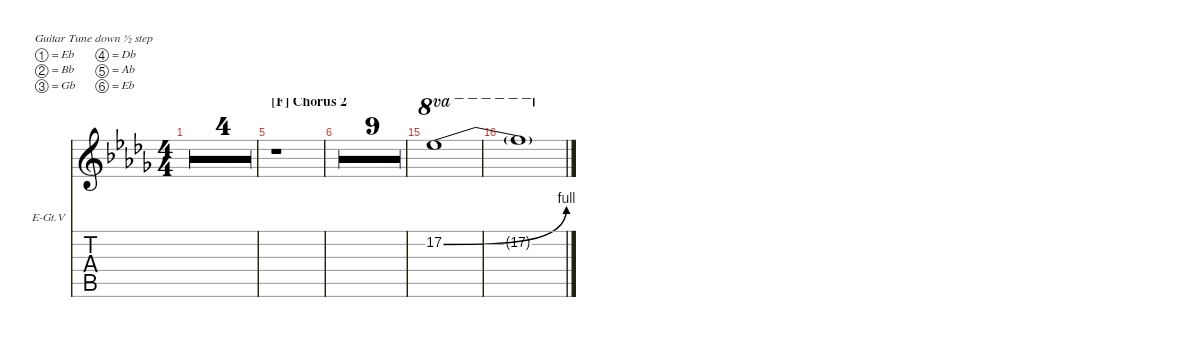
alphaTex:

\hideDynamics
\bracketExtendMode nobrackets
\firstSystemTrackNameOrientation horizontal
\otherSystemsTrackNameOrientation horizontal
\track ("E.Guitar V (Lead)" "E-Gt.V") {multiBarRest instrument overdrivenguitar}
\staff {score tabs}
\tuning (Eb4 Bb3 Gb3 Db3 Ab2 Eb2)
\ts (4 4)
\tempo 116
\clef g2
\ks db
r.1{dy mp} |
r.1 |
r.1 |
r.1 |
\section ("F" "Chorus 2")
r.1 |
r.1 |
r.1 |
r.1 |
r.1 |
r.1 |
r.1 |
r.1 |
r.1 |
r.1 |
17.2{be (bend 0 0 15 4)}.1{ot 8va dy mf} |
17.2{t}.1{ot 8va}
